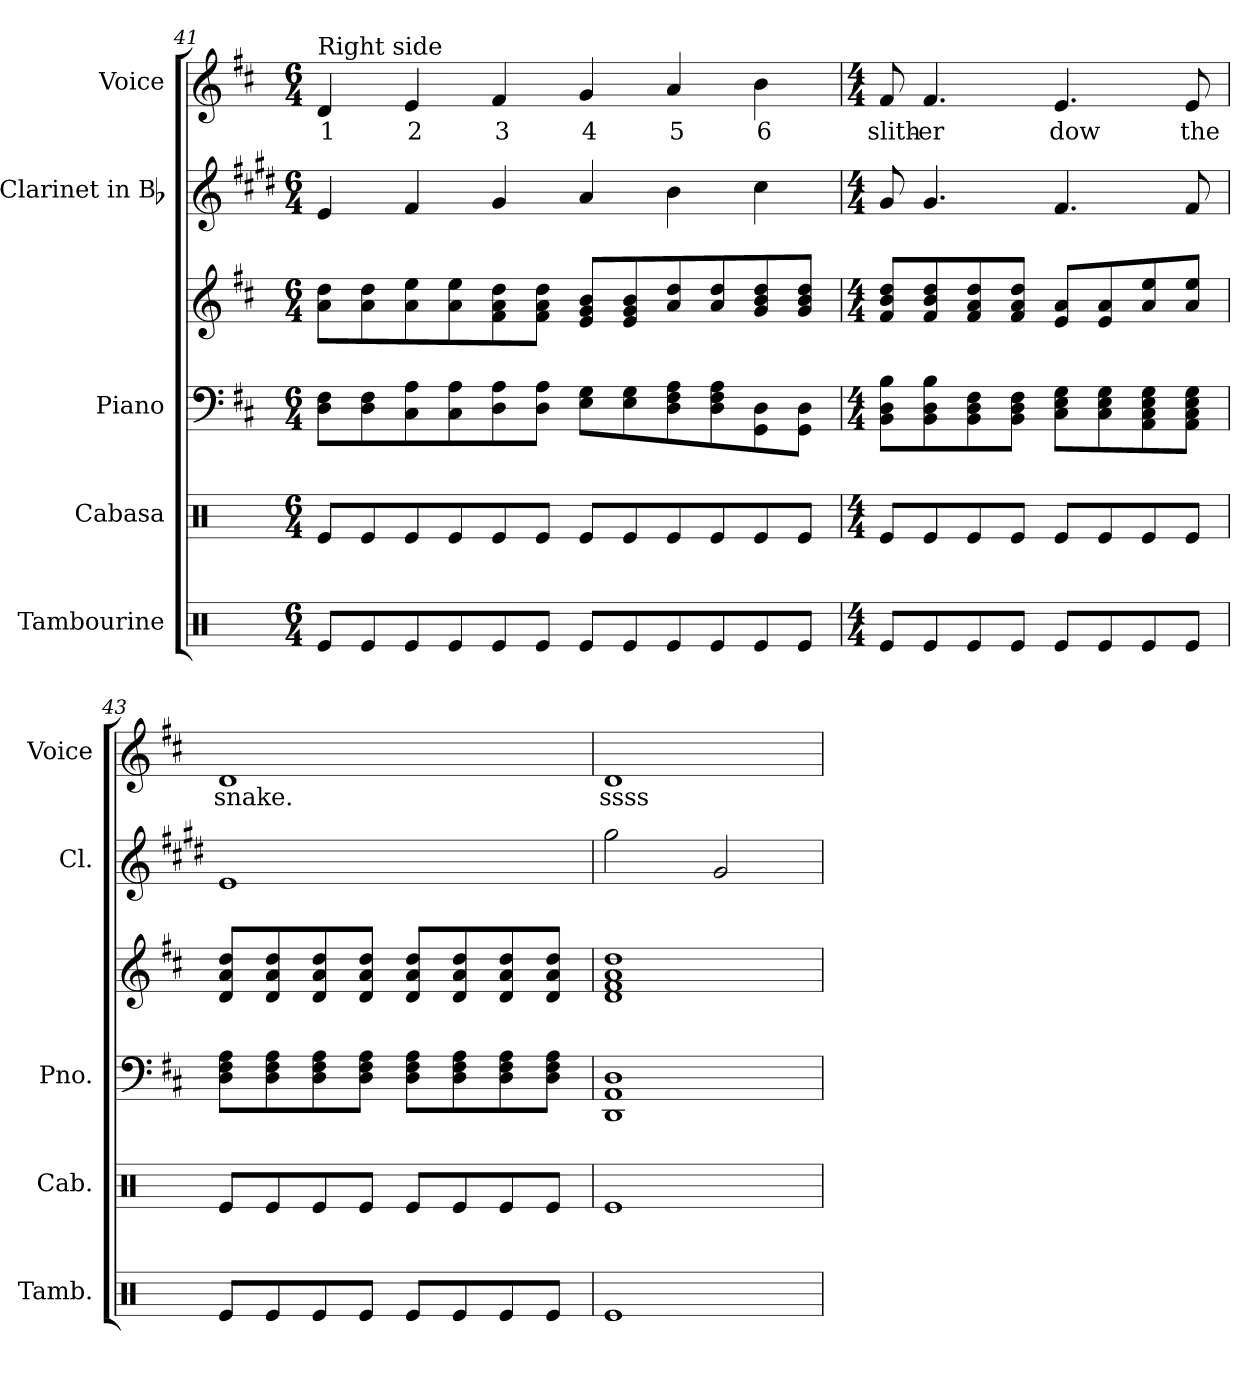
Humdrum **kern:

**kern	**kern	**kern	**kern	**kern	**kern	**text
*part5	*part4	*part3	*part3	*part2	*part1	*part1
*staff6	*staff5	*staff4	*staff3	*staff2	*staff1	*staff1
*I"Tambourine	*I"Cabasa	*I"Piano	*	*I"Clarinet in Bb	*I"Voice	*
*I'Tamb.	*I'Cab.	*I'Pno.	*	*I'Cl.	*I'Voice	*
*clefX	*clefX	*clefF4	*clefG2	*clefG2	*clefG2	*
*	*	*	*	*ITrd1c2	*	*
*k[]	*k[]	*k[f#c#]	*k[f#c#]	*k[f#c#]	*k[f#c#]	*
*C:	*C:	*D:	*D:	*D:	*D:	*
*M6/4	*M6/4	*M6/4	*M6/4	*M6/4	*M6/4	*
=41	=41	=41	=41	=41	=41	=41
!	!	!	!	!	!LO:TX:a:t=Right side	!
!	!	!	!	!	!	!LO:LY:b:color=#000000
8Rei/L	8Rei/L	8Di\ 8F#iL	8ai\ 8ddiL	4di/	4di/	1
8Rei/	8Rei/	8Di\ 8F#i	8ai\ 8ddi	.	.	.
!	!	!	!	!	!	!LO:LY:b:color=#000000
8Rei/	8Rei/	8C#i\ 8Ai	8ai\ 8eei	4ei/	4ei/	2
8Rei/	8Rei/	8C#i\ 8Ai	8ai\ 8eei	.	.	.
!	!	!	!	!	!	!LO:LY:b:color=#000000
8Rei/	8Rei/	8Di\ 8Ai	8f#i\ 8ai 8ddi	4f#i/	4f#i/	3
8Rei/J	8Rei/J	8Di\ 8AiJ	8f#i\ 8ai 8ddiJ	.	.	.
!	!	!	!	!	!	!LO:LY:b:color=#000000
8Rei/L	8Rei/L	8Ei\ 8GiL	8ei/ 8gi 8biL	4gi/	4gi/	4
8Rei/	8Rei/	8Ei\ 8Gi	8ei/ 8gi 8bi	.	.	.
!	!	!	!	!	!	!LO:LY:b:color=#000000
8Rei/	8Rei/	8Di\ 8F#i 8Ai	8ai/ 8ddi	4ai\	4ai/	5
8Rei/	8Rei/	8Di\ 8F#i 8Ai	8ai/ 8ddi	.	.	.
!	!	!	!	!	!	!LO:LY:b:color=#000000
8Rei/	8Rei/	8GGi\ 8Di	8gi/ 8bi 8ddi	4bi\	4bi\	6
8Rei/J	8Rei/J	8GGi\ 8DiJ	8gi/ 8bi 8ddiJ	.	.	.
!!LO:LB:g=z
=42	=42	=42	=42	=42	=42	=42
*M4/4	*M4/4	*M4/4	*M4/4	*M4/4	*M4/4	*
!	!	!	!	!	!	!LO:LY:b:color=#000000
8Rei/L	8Rei/L	8BBi\ 8Di 8BiL	8f#i/ 8bi 8ddiL	8f#i/	8f#i/	slith-
!	!	!	!	!	!	!LO:LY:b:color=#000000
8Rei/	8Rei/	8BBi\ 8Di 8Bi	8f#i/ 8bi 8ddi	4.f#i/	4.f#i/	-er
8Rei/	8Rei/	8BBi\ 8Di 8F#i	8f#i/ 8ai 8ddi	.	.	.
8Rei/J	8Rei/J	8BBi\ 8Di 8F#iJ	8f#i/ 8ai 8ddiJ	.	.	.
!	!	!	!	!	!	!LO:LY:b:color=#000000
8Rei/L	8Rei/L	8C#i\ 8Ei 8GiL	8ei/ 8aiL	4.ei/	4.ei/	dow
8Rei/	8Rei/	8C#i\ 8Ei 8Gi	8ei/ 8ai	.	.	.
8Rei/	8Rei/	8AAi\ 8C#i 8Ei 8Gi	8ai/ 8eei	.	.	.
!	!	!	!	!	!	!LO:LY:b:color=#000000
8Rei/J	8Rei/J	8AAi\ 8C#i 8Ei 8GiJ	8ai/ 8eeiJ	8ei/	8ei/	the
=43	=43	=43	=43	=43	=43	=43
!	!	!	!	!	!	!LO:LY:b:color=#000000
8Rei/L	8Rei/L	8Di\ 8F#i 8AiL	8di/ 8ai 8ddiL	1di	1di	snake.
8Rei/	8Rei/	8Di\ 8F#i 8Ai	8di/ 8ai 8ddi	.	.	.
8Rei/	8Rei/	8Di\ 8F#i 8Ai	8di/ 8ai 8ddi	.	.	.
8Rei/J	8Rei/J	8Di\ 8F#i 8AiJ	8di/ 8ai 8ddiJ	.	.	.
8Rei/L	8Rei/L	8Di\ 8F#i 8AiL	8di/ 8ai 8ddiL	.	.	.
8Rei/	8Rei/	8Di\ 8F#i 8Ai	8di/ 8ai 8ddi	.	.	.
8Rei/	8Rei/	8Di\ 8F#i 8Ai	8di/ 8ai 8ddi	.	.	.
8Rei/J	8Rei/J	8Di\ 8F#i 8AiJ	8di/ 8ai 8ddiJ	.	.	.
=44	=44	=44	=44	=44	=44	=44
!	!	!	!	!	!	!LO:LY:b:color=#000000
1Rei	1Rei	1DDi 1AAi 1Di	1di 1f#i 1ai 1ddi	2ff#i\	1di	ssss-
.	.	.	.	2f#i/	.	.
=	=	=	=	=	=	=
*-	*-	*-	*-	*-	*-	*-
